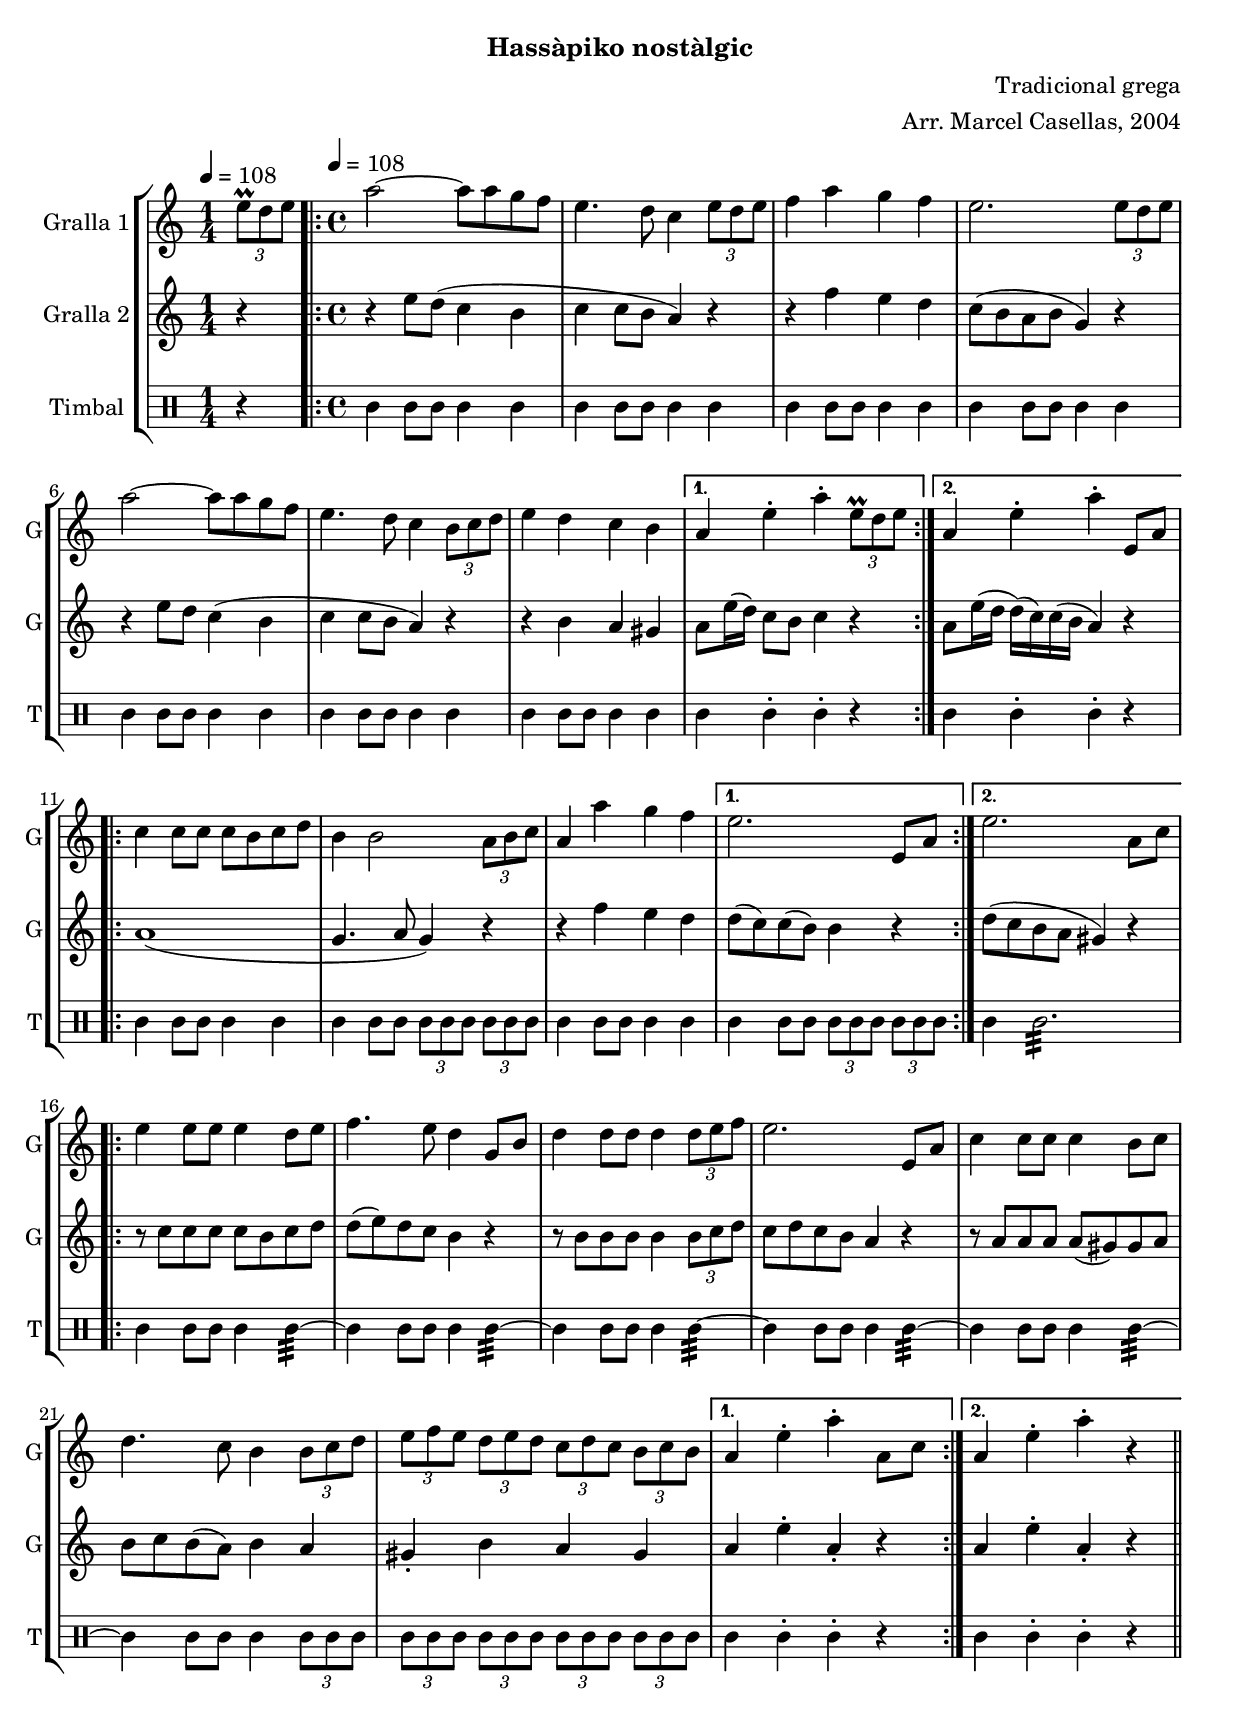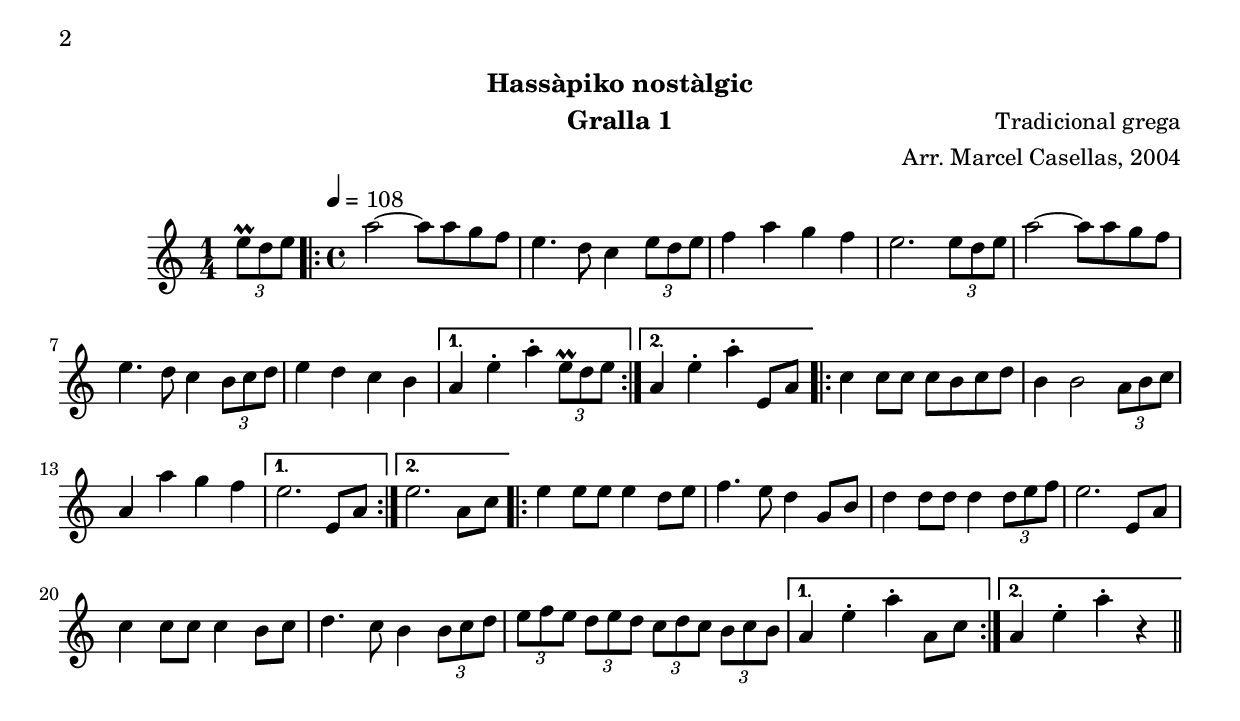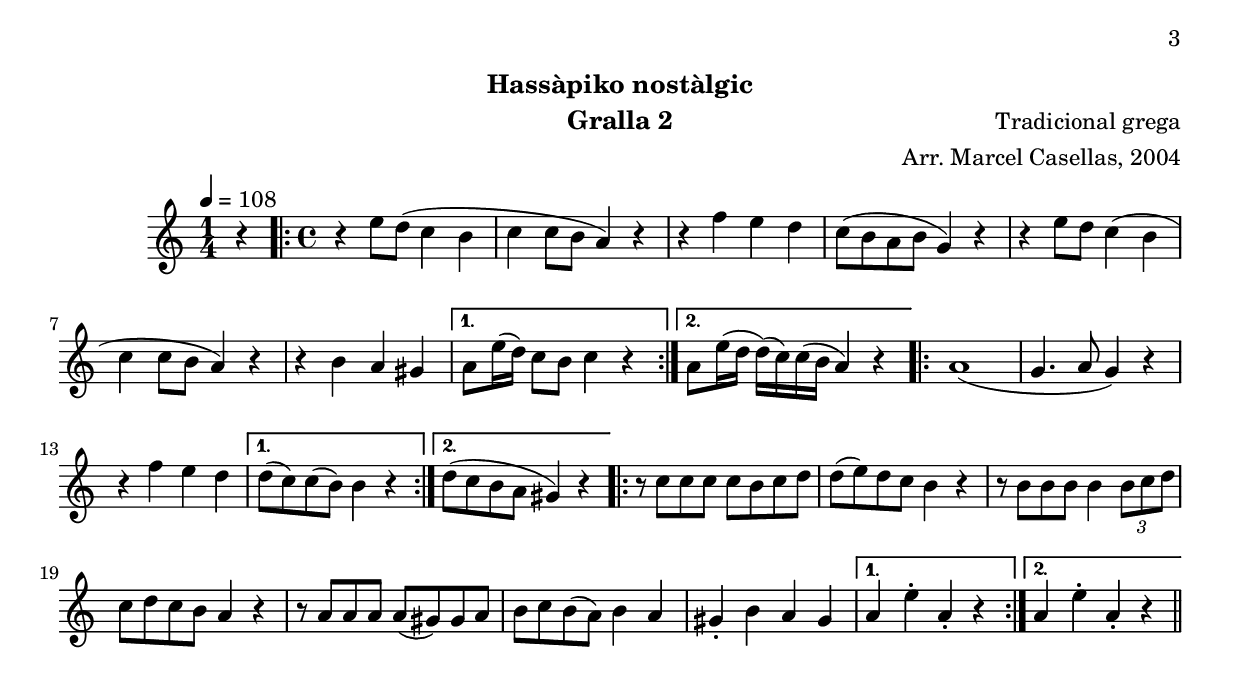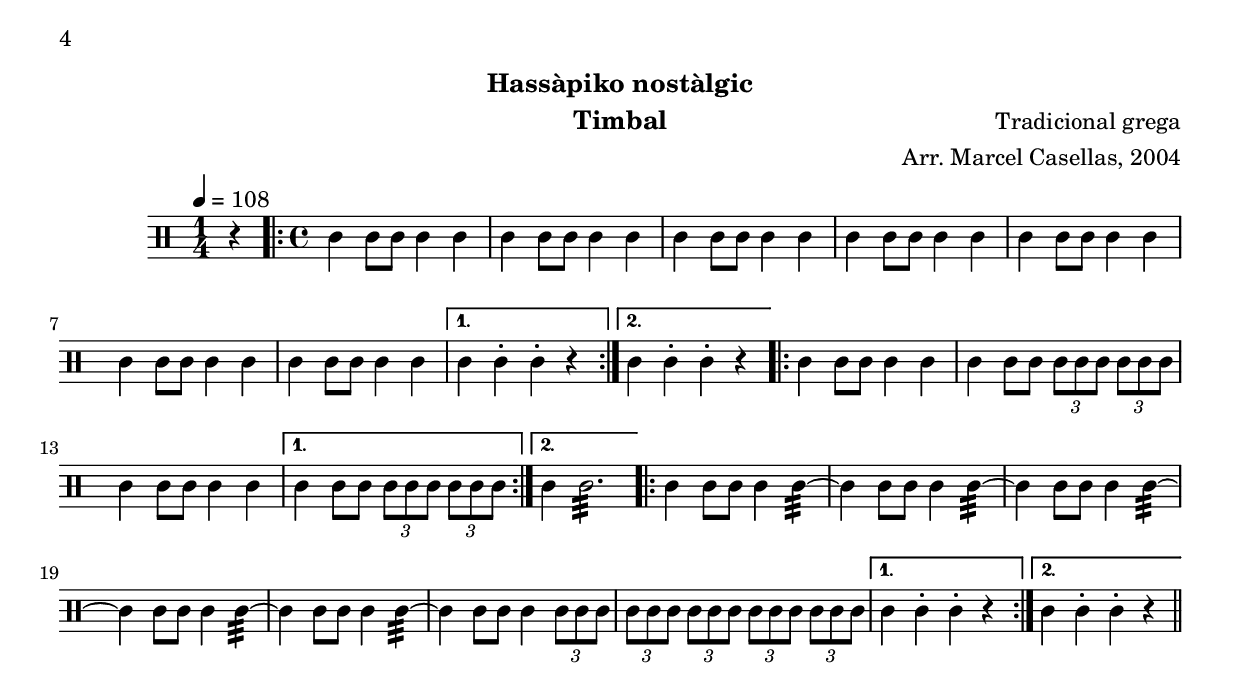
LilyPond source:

\version "2.16.0"

\header {
  dedication=""
  title="   "
  subtitle="Hassàpiko nostàlgic"
  subsubtitle=""
  poet=""
  meter=""
  piece=""
  composer="Tradicional grega"
  arranger="Arr. Marcel Casellas, 2004"
  opus=""
  instrument=""
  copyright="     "
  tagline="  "
}

liniaroAa =
\relative e''
{
  \clef treble
  \key c \major
  \time 1/4
  \times 2/3 { e8\prall d e } \tempo 4 = 108  |
  \time 4/4   \repeat volta 2 { a2 ~ a8 a g f  |
  e4. d8 c4 \times 2/3 { e8 d e }  |
  f4 a g f  |
  %05
  e2. \times 2/3 { e8 d e }  |
  a2 ~ a8 a g f  |
  e4. d8 c4 \times 2/3 { b8 c d }  |
  e4 d c b }
  \alternative { { a4 e'-. a-. \times 2/3 { e8\prall d e } }
  %10
  { a,4 e'-. a-. e,8 a } }
  \repeat volta 2 { c4 c8 c c b c d  |
  b4 b2 \times 2/3 { a8 b c }  |
  a4 a' g f }
  \alternative { { e2. e,8 a }
  %15
  { e'2. a,8 c } }
  \repeat volta 2 { e4 e8 e e4 d8 e  |
  f4. e8 d4 g,8 b  |
  d4 d8 d d4 \times 2/3 { d8 e f }  |
  e2. e,8 a  |
  %20
  c4 c8 c c4 b8 c  |
  d4. c8 b4 \times 2/3 { b8 c d }  |
  \times 2/3 { e8 f e } \times 2/3 { d e d } \times 2/3 { c d c } \times 2/3 { b c b } }
  \alternative { { a4 e'-. a-. a,8 c }
  { a4 e'-. a-. r } } \bar "||"
}

liniaroAb =
\relative e''
{
  \tempo 4 = 108
  \clef treble
  \key c \major
  \time 1/4
  r4  |
  \time 4/4   \repeat volta 2 { r4 e8 d ( c4 b  |
  c4 c8 b a4 ) r  |
  r4 f' e d  |
  %05
  c8 ( b a b g4 ) r  |
  r4 e'8 d c4 ( b  |
  c4 c8 b a4 ) r  |
  r4 b a gis }
  \alternative { { a8 e'16 ( d ) c8 b c4 r }
  %10
  { a8 e'16 ( d d ) ( c ) c ( b a4 ) r } }
  \repeat volta 2 { a1 (  |
  g4. a8 g4 ) r  |
  r4 f' e d }
  \alternative { { d8 ( c ) c ( b ) b4 r }
  %15
  { d8 ( c b a gis4 ) r } }
  \repeat volta 2 { r8 c c c c b c d  |
  d8 ( e ) d c b4 r  |
  r8 b b b b4 \times 2/3 { b8 c d }  |
  c8 d c b a4 r  |
  %20
  r8 a a a a ( gis ) gis a  |
  b8 c b ( a ) b4 a  |
  gis4-. b a gis }
  \alternative { { a4 e'-. a,-. r }
  { a4 e'-. a,-. r } } \bar "||"
}

liniaroAc =
\drummode
{
  \tempo 4 = 108
  \time 1/4
  r4  |
  \time 4/4   \repeat volta 2 { tomml4 tomml8 tomml tomml4 tomml  |
  tomml4 tomml8 tomml tomml4 tomml  |
  tomml4 tomml8 tomml tomml4 tomml  |
  %05
  tomml4 tomml8 tomml tomml4 tomml  |
  tomml4 tomml8 tomml tomml4 tomml  |
  tomml4 tomml8 tomml tomml4 tomml  |
  tomml4 tomml8 tomml tomml4 tomml }
  \alternative { { tomml4 tomml-. tomml-. r }
  %10
  { tomml4 tomml-. tomml-. r } }
  \repeat volta 2 { tomml4 tomml8 tomml tomml4 tomml  |
  tomml4 tomml8 tomml \times 2/3 { tomml tomml tomml } \times 2/3 { tomml tomml tomml }  |
  tomml4 tomml8 tomml tomml4 tomml }
  \alternative { { tomml4 tomml8 tomml \times 2/3 { tomml tomml tomml } \times 2/3 { tomml tomml tomml } }
  %15
  { tomml4 tomml2.:32 } }
  \repeat volta 2 { tomml4 tomml8 tomml tomml4 tomml:32 ~  |
  tomml4 tomml8 tomml tomml4 tomml:32 ~  |
  tomml4 tomml8 tomml tomml4 tomml:32 ~  |
  tomml4 tomml8 tomml tomml4 tomml:32 ~  |
  %20
  tomml4 tomml8 tomml tomml4 tomml:32 ~  |
  tomml4 tomml8 tomml tomml4 \times 2/3 { tomml8 tomml tomml }  |
  \times 2/3 { tomml8 tomml tomml } \times 2/3 { tomml tomml tomml } \times 2/3 { tomml tomml tomml } \times 2/3 { tomml tomml tomml } }
  \alternative { { tomml4 tomml-. tomml-. r }
  { tomml4 tomml-. tomml-. r } } \bar "||"
}

\bookpart {
  \score {
    \new StaffGroup {
      \override Score.RehearsalMark #'self-alignment-X = #LEFT
      <<
        \new Staff \with {instrumentName = #"Gralla 1" shortInstrumentName = #"G"} \liniaroAa
        \new Staff \with {instrumentName = #"Gralla 2" shortInstrumentName = #"G"} \liniaroAb
        \new DrumStaff \with {instrumentName = #"Timbal" shortInstrumentName = #"T"} \liniaroAc
      >>
    }
    \layout {}
  }\score { \unfoldRepeats
    \new StaffGroup {
      \override Score.RehearsalMark #'self-alignment-X = #LEFT
      <<
        \new Staff \with {instrumentName = #"Gralla 1" shortInstrumentName = #"G"} \liniaroAa
        \new Staff \with {instrumentName = #"Gralla 2" shortInstrumentName = #"G"} \liniaroAb
        \new DrumStaff \with {instrumentName = #"Timbal" shortInstrumentName = #"T"} \liniaroAc
      >>
    }
    \midi {}
  }
}

\bookpart {
  \header {instrument="Gralla 1"}
  \score {
    \new StaffGroup {
      \override Score.RehearsalMark #'self-alignment-X = #LEFT
      <<
        \new Staff \liniaroAa
      >>
    }
    \layout {}
  }\score { \unfoldRepeats
    \new StaffGroup {
      \override Score.RehearsalMark #'self-alignment-X = #LEFT
      <<
        \new Staff \liniaroAa
      >>
    }
    \midi {}
  }
}

\bookpart {
  \header {instrument="Gralla 2"}
  \score {
    \new StaffGroup {
      \override Score.RehearsalMark #'self-alignment-X = #LEFT
      <<
        \new Staff \liniaroAb
      >>
    }
    \layout {}
  }\score { \unfoldRepeats
    \new StaffGroup {
      \override Score.RehearsalMark #'self-alignment-X = #LEFT
      <<
        \new Staff \liniaroAb
      >>
    }
    \midi {}
  }
}

\bookpart {
  \header {instrument="Timbal"}
  \score {
    \new StaffGroup {
      \override Score.RehearsalMark #'self-alignment-X = #LEFT
      <<
        \new DrumStaff \liniaroAc
      >>
    }
    \layout {}
  }\score { \unfoldRepeats
    \new StaffGroup {
      \override Score.RehearsalMark #'self-alignment-X = #LEFT
      <<
        \new DrumStaff \liniaroAc
      >>
    }
    \midi {}
  }
}

